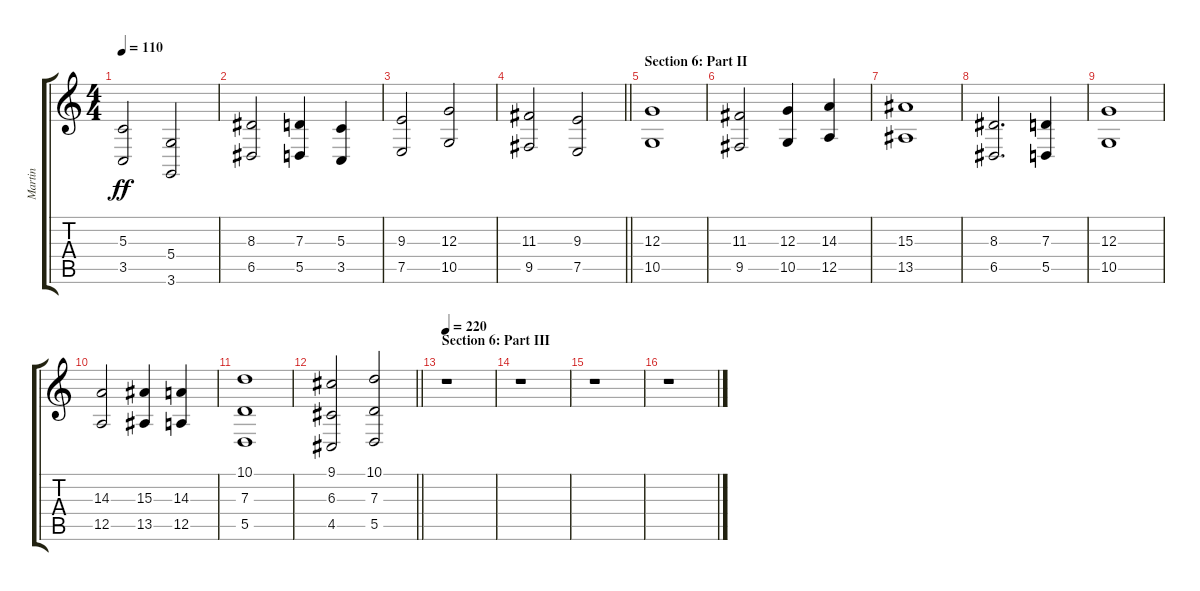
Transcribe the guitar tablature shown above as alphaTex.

\track ("Martin" "Martin") {instrument trumpet}
\staff {score tabs}
\tuning (E4 B3 G3 D3 A2 E2) {hide}
\ts (4 4)
\tempo 110
\clef g2
\ks c
(5.3 3.5).2{dy ff} (5.4 3.6).2 |
(8.3 6.5).2 (7.3 5.5).4 (5.3 3.5).4 |
(9.3 7.5).2 (12.3 10.5).2 |
\barLineRight lightlight
(11.3 9.5).2 (9.3 7.5).2 |
\section ("" "Section 6: Part II")
(12.3 10.5).1 |
(11.3 9.5).2 (12.3 10.5).4 (14.3 12.5).4 |
(15.3 13.5).1 |
(8.3 6.5).2{d} (7.3 5.5).4 |
(12.3 10.5).1 |
(14.3 12.5).2 (15.3 13.5).4 (14.3 12.5).4 |
(10.1 7.3 5.5).1 |
\barLineRight lightlight
(9.1 6.3 4.5).2 (10.1 7.3 5.5).2 |
\section ("" "Section 6: Part III")
\tempo 220
r.1 |
r.1 |
r.1 |
r.1
